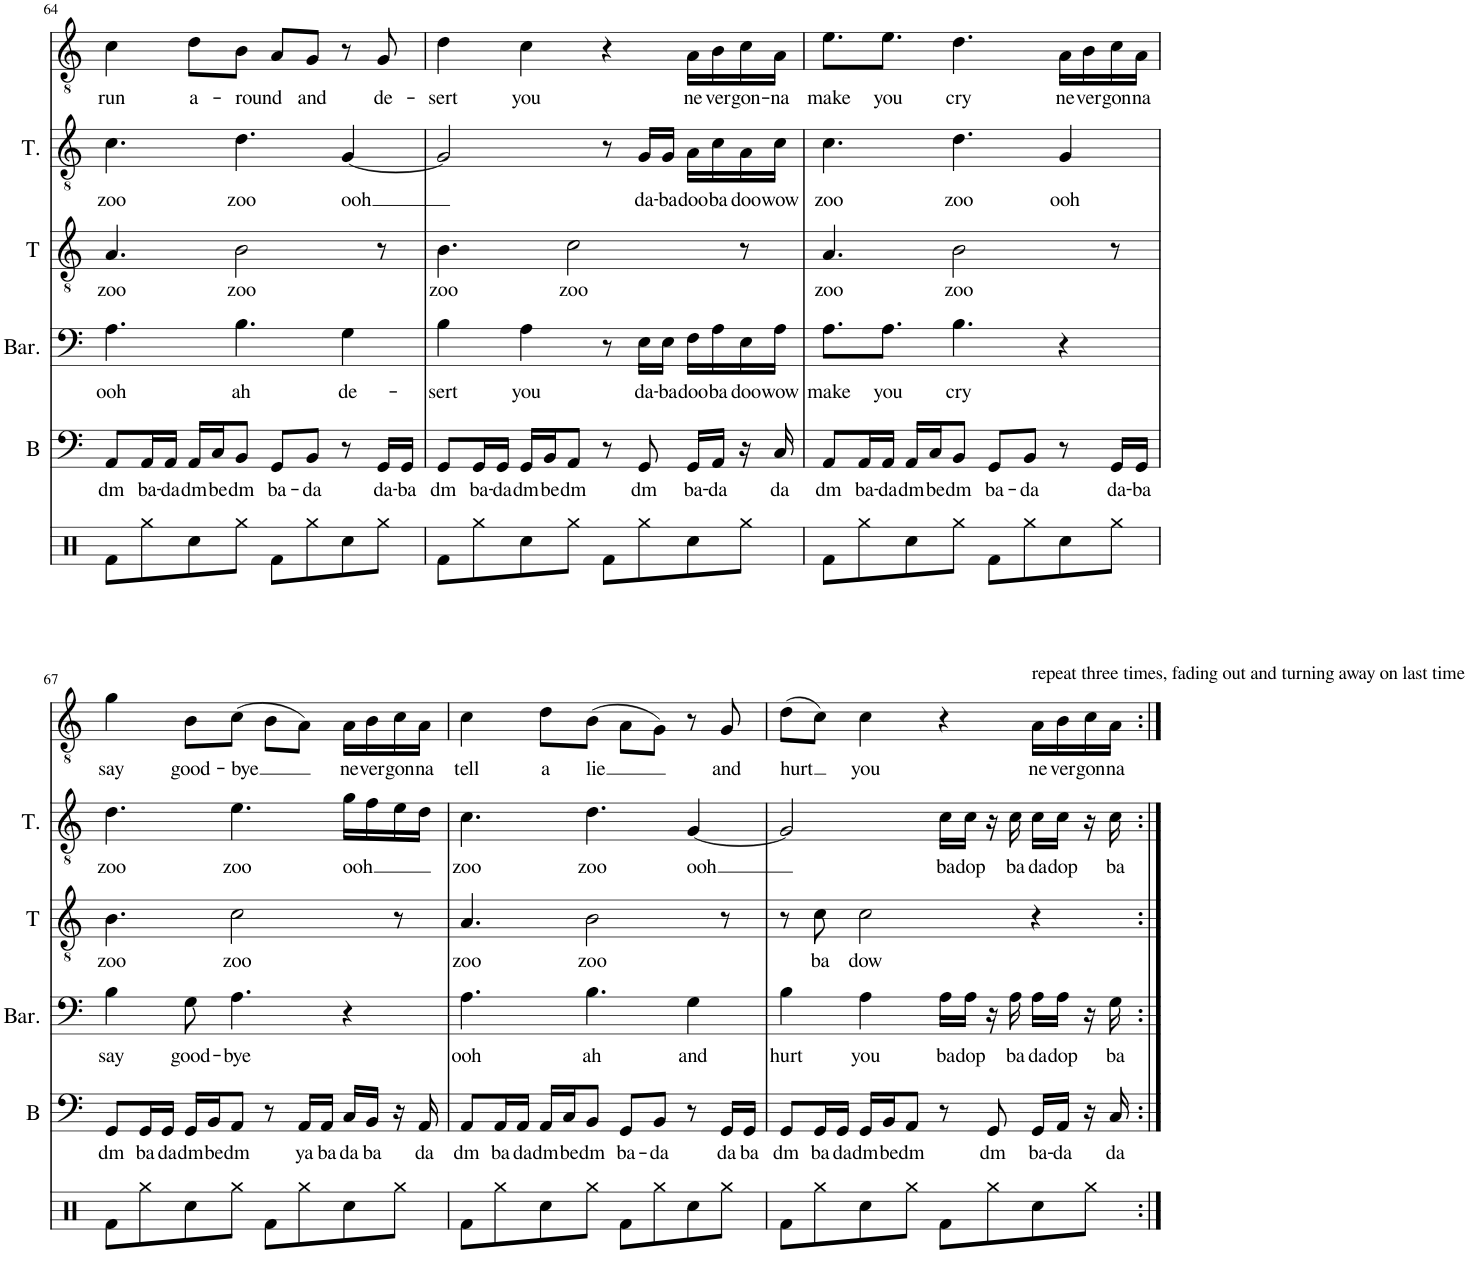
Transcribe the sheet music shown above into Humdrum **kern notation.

**kern	**kern	**text	**kern	**text	**kern	**text	**kern	**text	**kern	**text
*part6	*part5	*part5	*part4	*part4	*part3	*part3	*part2	*part2	*part1	*part1
*staff6	*staff5	*staff5	*staff4	*staff4	*staff3	*staff3	*staff2	*staff2	*staff1	*staff1
*I"Perc	*I"Bass	*	*I"Baritone	*	*I"Tenor	*	*I"Tenor	*	*I"Solo	*
*	*I'B	*	*I'Bar.	*	*I'T	*	*I'T.	*	*	*
!!LO:PB:g=z
*clefX	*clefF4	*	*clefF4	*	*clefGv2	*	*clefGv2	*	*clefGv2	*
*k[]	*k[]	*	*k[]	*	*k[]	*	*k[]	*	*k[]	*
*M4/4	*M4/4	*	*M4/4	*	*M4/4	*	*M4/4	*	*M4/4	*
=64	=64	=64	=64	=64	=64	=64	=64	=64	=64	=64
!	!	!LO:LY:b	!	!LO:LY:b	!	!LO:LY:b	!	!LO:LY:b	!	!LO:LY:b
8Rf\L	8AA/L	dm	4.A\	ooh	4.A/	zoo	4.c\	zoo	4c\	run
!	!	!LO:LY:b	!	!	!	!	!	!	!	!
8Rgg\	16AA/L	ba-	.	.	.	.	.	.	.	.
!	!	!LO:LY:b	!	!	!	!	!	!	!	!
.	16AA/JJ	-da	.	.	.	.	.	.	.	.
!	!	!LO:LY:b	!	!	!	!	!	!	!	!LO:LY:b
8Rcc\	16AA/LL	dm	.	.	.	.	.	.	8d\L	a-
!	!	!LO:LY:b	!	!	!	!	!	!	!	!
.	16C/J	be-	.	.	.	.	.	.	.	.
!	!	!LO:LY:b	!	!LO:LY:b	!	!LO:LY:b	!	!LO:LY:b	!	!LO:LY:b
8Rgg\J	8BB/J	-dm	4.B\	ah	2B\	zoo	4.d\	zoo	8B\J	-round
!	!	!LO:LY:b	!	!	!	!	!	!	!	!
8Rf\L	8GG/L	ba-	.	.	.	.	.	.	8A/L	.
!	!	!LO:LY:b	!	!	!	!	!	!	!	!LO:LY:b
8Rgg\	8BB/J	-da	.	.	.	.	.	.	8G/J	and
!	!	!	!	!LO:LY:b	!	!	!	!LO:LY:b	!	!
8Rcc\	8r	.	4G\	de-	.	.	[4G/	ooh	8r	.
!	!	!LO:LY:b	!	!	!	!	!	!	!	!LO:LY:b
8Rgg\J	16GG/LL	da-	.	.	8r	.	.	.	8G/	de-
!	!	!LO:LY:b	!	!	!	!	!	!	!	!
.	16GG/JJ	-ba	.	.	.	.	.	.	.	.
=65	=65	=65	=65	=65	=65	=65	=65	=65	=65	=65
!	!	!LO:LY:b	!	!LO:LY:b	!	!LO:LY:b	!	!	!	!LO:LY:b
8Rf\L	8GG/L	dm	4B\	-sert	4.B\	zoo	2G/]	.	4d\	-sert
!	!	!LO:LY:b	!	!	!	!	!	!	!	!
8Rgg\	16GG/L	ba-	.	.	.	.	.	.	.	.
!	!	!LO:LY:b	!	!	!	!	!	!	!	!
.	16GG/JJ	-da	.	.	.	.	.	.	.	.
!	!	!LO:LY:b	!	!LO:LY:b	!	!	!	!	!	!LO:LY:b
8Rcc\	16GG/LL	dm	4A\	you	.	.	.	.	4c\	you
!	!	!LO:LY:b	!	!	!	!	!	!	!	!
.	16BB/J	be-	.	.	.	.	.	.	.	.
!	!	!LO:LY:b	!	!	!	!LO:LY:b	!	!	!	!
8Rgg\J	8AA/J	-dm	.	.	2c\	zoo	.	.	.	.
8Rf\L	8r	.	8r	.	.	.	8r	.	4r	.
!	!	!LO:LY:b	!	!LO:LY:b	!	!	!	!LO:LY:b	!	!
8Rgg\	8GG/	dm	16E\LL	da-	.	.	16G/LL	da-	.	.
!	!	!	!	!LO:LY:b	!	!	!	!LO:LY:b	!	!
.	.	.	16E\JJ	-ba	.	.	16G/JJ	-ba	.	.
!	!	!LO:LY:b	!	!LO:LY:b	!	!	!	!LO:LY:b	!	!LO:LY:b
8Rcc\	16GG/LL	ba-	16F\LL	doo-	.	.	16A\LL	doo-	16A\LL	ne-
!	!	!LO:LY:b	!	!LO:LY:b	!	!	!	!LO:LY:b	!	!LO:LY:b
.	16AA/JJ	-da	16A\	-ba	.	.	16c\	-ba	16B\	-ver
!	!	!	!	!LO:LY:b	!	!	!	!LO:LY:b	!	!LO:LY:b
8Rgg\J	16r	.	16E\	doo-	8r	.	16A\	doo-	16c\	gon-
!	!	!LO:LY:b	!	!LO:LY:b	!	!	!	!LO:LY:b	!	!LO:LY:b
.	16C/	da	16A\JJ	-wow	.	.	16c\JJ	-wow	16A\JJ	-na
=66	=66	=66	=66	=66	=66	=66	=66	=66	=66	=66
!	!	!LO:LY:b	!	!LO:LY:b	!	!LO:LY:b	!	!LO:LY:b	!	!LO:LY:b
8Rf\L	8AA/L	dm	8.A\L	make	4.A/	zoo	4.c\	zoo	8.e\L	make
!	!	!LO:LY:b	!	!	!	!	!	!	!	!
8Rgg\	16AA/L	ba-	.	.	.	.	.	.	.	.
!	!	!LO:LY:b	!	!LO:LY:b	!	!	!	!	!	!LO:LY:b
.	16AA/JJ	-da	8.A\J	you	.	.	.	.	8.e\J	you
!	!	!LO:LY:b	!	!	!	!	!	!	!	!
8Rcc\	16AA/LL	dm	.	.	.	.	.	.	.	.
!	!	!LO:LY:b	!	!	!	!	!	!	!	!
.	16C/J	be-	.	.	.	.	.	.	.	.
!	!	!LO:LY:b	!	!LO:LY:b	!	!LO:LY:b	!	!LO:LY:b	!	!LO:LY:b
8Rgg\J	8BB/J	-dm	4.B\	cry	2B\	zoo	4.d\	zoo	4.d\	cry
!	!	!LO:LY:b	!	!	!	!	!	!	!	!
8Rf\L	8GG/L	ba-	.	.	.	.	.	.	.	.
!	!	!LO:LY:b	!	!	!	!	!	!	!	!
8Rgg\	8BB/J	-da	.	.	.	.	.	.	.	.
!	!	!	!	!	!	!	!	!LO:LY:b	!	!LO:LY:b
8Rcc\	8r	.	4r	.	.	.	4G/	ooh	16A\LL	ne-
!	!	!	!	!	!	!	!	!	!	!LO:LY:b
.	.	.	.	.	.	.	.	.	16B\	-ver
!	!	!LO:LY:b	!	!	!	!	!	!	!	!LO:LY:b
8Rgg\J	16GG/LL	da-	.	.	8r	.	.	.	16c\	gon-
!	!	!LO:LY:b	!	!	!	!	!	!	!	!LO:LY:b
.	16GG/JJ	-ba	.	.	.	.	.	.	16A\JJ	-na
!!LO:LB:g=z
=67	=67	=67	=67	=67	=67	=67	=67	=67	=67	=67
!	!	!LO:LY:b	!	!LO:LY:b	!	!LO:LY:b	!	!LO:LY:b	!	!LO:LY:b
8Rf\L	8GG/L	dm	4B\	say	4.B\	zoo	4.d\	zoo	4g\	say
!	!	!LO:LY:b	!	!	!	!	!	!	!	!
8Rgg\	16GG/L	ba-	.	.	.	.	.	.	.	.
!	!	!LO:LY:b	!	!	!	!	!	!	!	!
.	16GG/JJ	-da	.	.	.	.	.	.	.	.
!	!	!LO:LY:b	!	!LO:LY:b	!	!	!	!	!	!LO:LY:b
8Rcc\	16GG/LL	dm	8G\	good-	.	.	.	.	8B\L	good-
!	!	!LO:LY:b	!	!	!	!	!	!	!	!
.	16BB/J	be-	.	.	.	.	.	.	.	.
!	!	!LO:LY:b	!	!LO:LY:b	!	!LO:LY:b	!	!LO:LY:b	!	!LO:LY:b
8Rgg\J	8AA/J	-dm	4.A\	-bye	2c\	zoo	4.e\	zoo	(8c\J	-bye
8Rf\L	8r	.	.	.	.	.	.	.	8B\L	.
!	!	!LO:LY:b	!	!	!	!	!	!	!	!
8Rgg\	16AA/LL	ya-	.	.	.	.	.	.	8A\J)	.
!	!	!LO:LY:b	!	!	!	!	!	!	!	!
.	16AA/JJ	-ba	.	.	.	.	.	.	.	.
!	!	!LO:LY:b	!	!	!	!	!	!LO:LY:b	!	!LO:LY:b
8Rcc\	16C/LL	da-	4r	.	.	.	16g\LL	ooh	16A\LL	ne-
!	!	!LO:LY:b	!	!	!	!	!	!	!	!LO:LY:b
.	16BB/JJ	-ba	.	.	.	.	16f\	.	16B\	-ver
!	!	!	!	!	!	!	!	!	!	!LO:LY:b
8Rgg\J	16r	.	.	.	8r	.	16e\	.	16c\	gon-
!	!	!LO:LY:b	!	!	!	!	!	!	!	!LO:LY:b
.	16AA/	da	.	.	.	.	16d\JJ	.	16A\JJ	-na
=68	=68	=68	=68	=68	=68	=68	=68	=68	=68	=68
!	!	!LO:LY:b	!	!LO:LY:b	!	!LO:LY:b	!	!LO:LY:b	!	!LO:LY:b
8Rf\L	8AA/L	dm	4.A\	ooh	4.A/	zoo	4.c\	zoo	4c\	tell
!	!	!LO:LY:b	!	!	!	!	!	!	!	!
8Rgg\	16AA/L	ba-	.	.	.	.	.	.	.	.
!	!	!LO:LY:b	!	!	!	!	!	!	!	!
.	16AA/JJ	-da	.	.	.	.	.	.	.	.
!	!	!LO:LY:b	!	!	!	!	!	!	!	!LO:LY:b
8Rcc\	16AA/LL	dm	.	.	.	.	.	.	8d\L	a
!	!	!LO:LY:b	!	!	!	!	!	!	!	!
.	16C/J	be-	.	.	.	.	.	.	.	.
!	!	!LO:LY:b	!	!LO:LY:b	!	!LO:LY:b	!	!LO:LY:b	!	!LO:LY:b
8Rgg\J	8BB/J	-dm	4.B\	ah	2B\	zoo	4.d\	zoo	(8B\J	lie
!	!	!LO:LY:b	!	!	!	!	!	!	!	!
8Rf\L	8GG/L	ba-	.	.	.	.	.	.	8A\L	.
!	!	!LO:LY:b	!	!	!	!	!	!	!	!
8Rgg\	8BB/J	-da	.	.	.	.	.	.	8G\J)	.
!	!	!	!	!LO:LY:b	!	!	!	!LO:LY:b	!	!
8Rcc\	8r	.	4G\	and	.	.	[4G/	ooh	8r	.
!	!	!LO:LY:b	!	!	!	!	!	!	!	!LO:LY:b
8Rgg\J	16GG/LL	da-	.	.	8r	.	.	.	8G/	and
!	!	!LO:LY:b	!	!	!	!	!	!	!	!
.	16GG/JJ	-ba	.	.	.	.	.	.	.	.
=69	=69	=69	=69	=69	=69	=69	=69	=69	=69	=69
!	!	!LO:LY:b	!	!LO:LY:b	!	!	!	!	!	!LO:LY:b
8Rf\L	8GG/L	dm	4B\	-hurt	8r	.	2G/]	.	(8d\L	hurt
!	!	!LO:LY:b	!	!	!	!LO:LY:b	!	!	!	!
8Rgg\	16GG/L	ba-	.	.	8c\	ba	.	.	8c\J)	.
!	!	!LO:LY:b	!	!	!	!	!	!	!	!
.	16GG/JJ	-da	.	.	.	.	.	.	.	.
!	!	!LO:LY:b	!	!LO:LY:b	!	!LO:LY:b	!	!	!	!LO:LY:b
8Rcc\	16GG/LL	dm	4A\	you	2c\	dow	.	.	4c\	you
!	!	!LO:LY:b	!	!	!	!	!	!	!	!
.	16BB/J	be-	.	.	.	.	.	.	.	.
!	!	!LO:LY:b	!	!	!	!	!	!	!	!
8Rgg\J	8AA/J	-dm	.	.	.	.	.	.	.	.
!	!	!	!	!LO:LY:b	!	!	!	!LO:LY:b	!	!
8Rf\L	8r	.	16A\LL	ba-	.	.	16c\LL	ba-	4r	.
!	!	!	!	!LO:LY:b	!	!	!	!LO:LY:b	!	!
.	.	.	16A\JJ	-dop	.	.	16c\JJ	-dop	.	.
!	!	!LO:LY:b	!	!	!	!	!	!	!	!
8Rgg\	8GG/	dm	16r	.	.	.	16r	.	.	.
!	!	!	!	!LO:LY:b	!	!	!	!LO:LY:b	!	!
.	.	.	16A\	ba-	.	.	16c\	ba-	.	.
!	!	!	!	!	!	!	!	!	!LO:TX:a:t=repeat three times, fading out and turning away on last time	!
!	!	!LO:LY:b	!	!LO:LY:b	!	!	!	!LO:LY:b	!	!LO:LY:b
8Rcc\	16GG/LL	ba-	16A\LL	-da-	4r	.	16c\LL	-da-	16A\LL	ne-
!	!	!LO:LY:b	!	!LO:LY:b	!	!	!	!LO:LY:b	!	!LO:LY:b
.	16AA/JJ	-da	16A\JJ	-dop	.	.	16c\JJ	-dop	16B\	-ver
!	!	!	!	!	!	!	!	!	!	!LO:LY:b
8Rgg\J	16r	.	16r	.	.	.	16r	.	16c\	gon-
!	!	!LO:LY:b	!	!LO:LY:b	!	!	!	!LO:LY:b	!	!LO:LY:b
.	16C/	da	16G\	ba	.	.	16c\	ba	16A\JJ	-na
=:|!	=:|!	=:|!	=:|!	=:|!	=:|!	=:|!	=:|!	=:|!	=:|!	=:|!
*-	*-	*-	*-	*-	*-	*-	*-	*-	*-	*-
